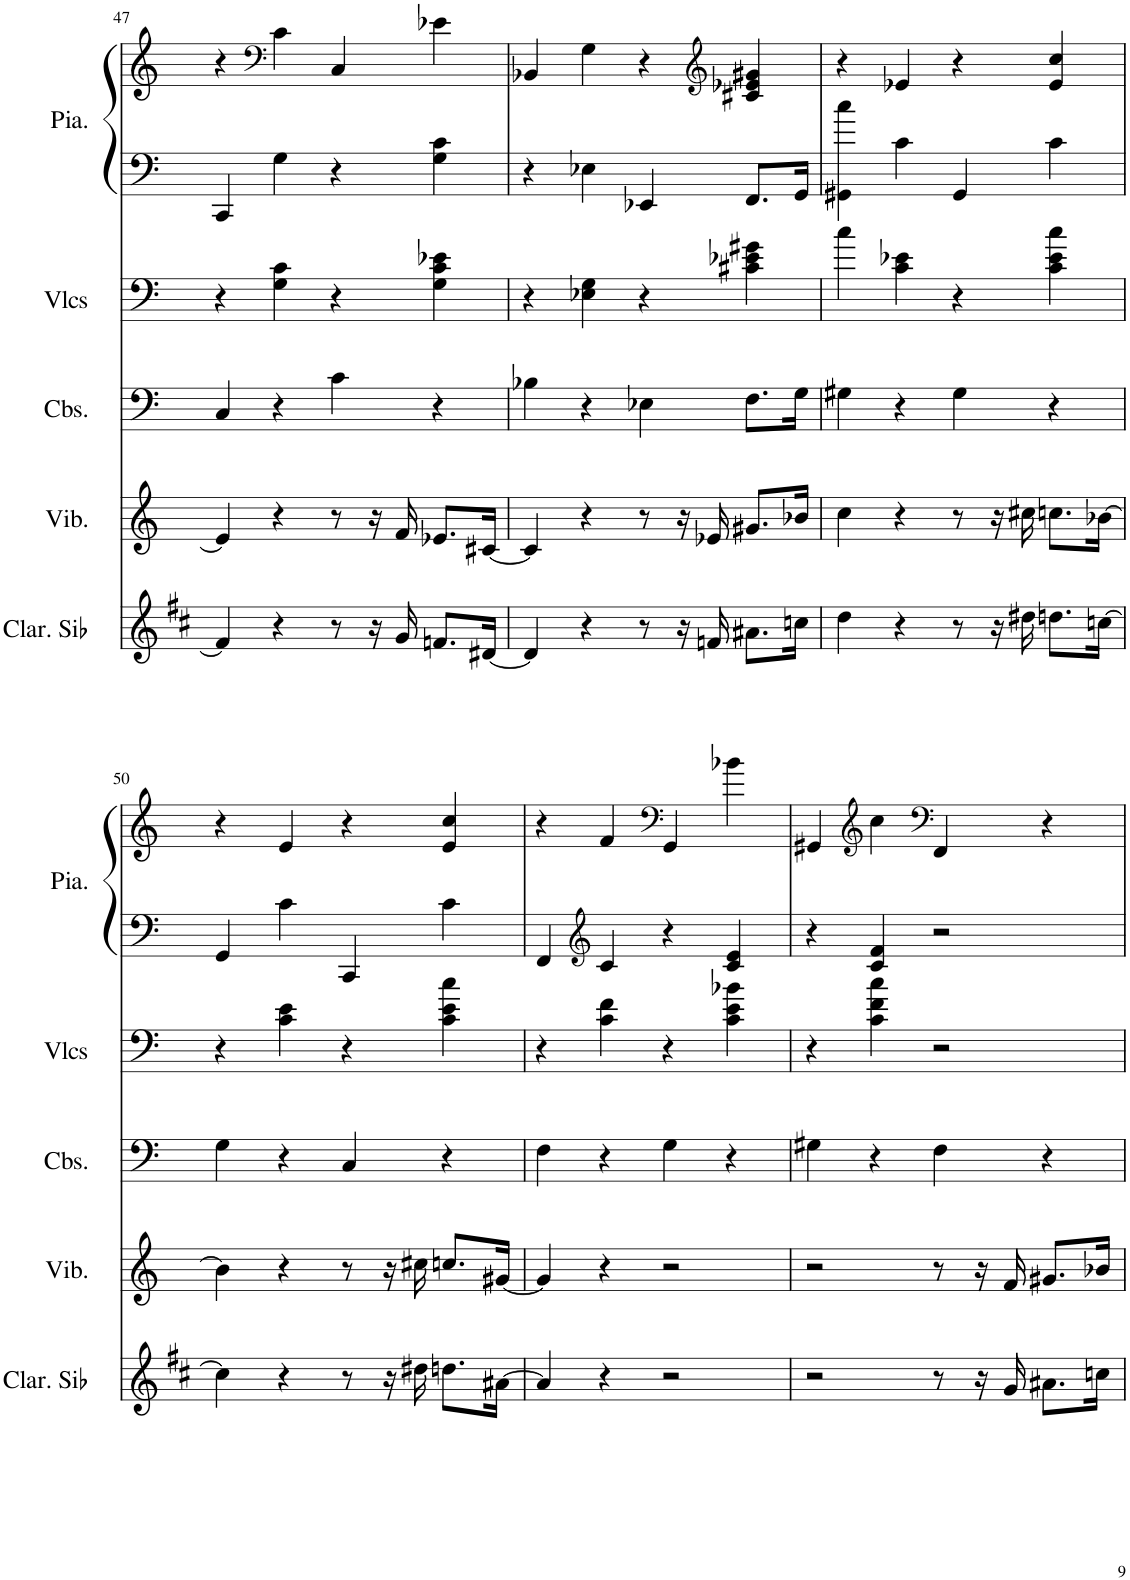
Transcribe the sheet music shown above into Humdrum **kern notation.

**kern	**kern	**kern	**kern	**kern	**kern
*part5	*part4	*part3	*part2	*part1	*part1
*staff6	*staff5	*staff4	*staff3	*staff2	*staff1
*I"Clarinette en Sib	*I"Vibraphone, Vibraphone	*I"Contrebasses, String Ensemble 1	*I"Violoncelles, String Ensemble 1	*I"Piano, Acoustic Grand Piano	*
*I'Clar. Sib	*I'Vib.	*I'Cbs.	*I'Vlcs	*I'Pia.	*
!!LO:PB:g=z
*clefG2	*clefG2	*clefF4	*clefF4	*clefF4	*clefG2
*Trd1c2	*	*Trd7c12	*	*	*
*k[f#c#]	*k[]	*k[]	*k[]	*k[]	*k[]
*M4/4	*M4/4	*M4/4	*M4/4	*M4/4	*M4/4
=47	=47	=47	=47	=47	=47
4f/]	4e-/]	4C/	4r	4CC/	4r
*	*	*	*	*	*clefF4
4r	4r	4r	4G\ 4c\	4G\	4c\
8r	8r	4c\	4r	4r	4C/
16r	16r	.	.	.	.
16g/	16f/	.	.	.	.
8.fn/L	8.e-X/L	4r	4G\ 4c\ 4e-X\	4G\ 4c\	4e-X\
[16d#X/Jk	[16c#X/Jk	.	.	.	.
=48	=48	=48	=48	=48	=48
4d#/]	4c#/]	4B-X\	4r	4r	4BB-X/
4r	4r	4r	4E-X\ 4G\	4E-X\	4G\
8r	8r	4E-X\	4r	4EE-X/	4r
16r	16r	.	.	.	.
16fn/	16e-X/	.	.	.	.
*	*	*	*	*	*clefG2
8.a#X\L	8.g#X/L	8.F\L	4c#X\ 4e-X\ 4g#X\	8.FF/L	4c#X/ 4e-X/ 4g#X/
16ccn\Jk	16b-X/Jk	16G\Jk	.	16GG/Jk	.
=49	=49	=49	=49	=49	=49
4dd\	4cc\	4G#X\	4cc\	4GG#X\ 4cc\	4r
4r	4r	4r	4c\ 4e-X\	4c\	4e-X/
8r	8r	4G#\	4r	4GG#/	4r
16r	16r	.	.	.	.
16dd#X\	16cc#X\	.	.	.	.
8.ddn\L	8.ccn\L	4r	4c\ 4e-\ 4cc\	4c\	4e-/ 4cc/
[16ccn\Jk	[16b-X\Jk	.	.	.	.
!!LO:LB:g=z
=50	=50	=50	=50	=50	=50
4cc\]	4b-\]	4G\	4r	4GG/	4r
4r	4r	4r	4c\ 4e\	4c\	4e/
8r	8r	4C/	4r	4CC/	4r
16r	16r	.	.	.	.
16dd#X\	16cc#X\	.	.	.	.
8.ddn\L	8.ccn/L	4r	4c\ 4e\ 4cc\	4c\	4e/ 4cc/
[16a#X\Jk	[16g#X/Jk	.	.	.	.
=51	=51	=51	=51	=51	=51
4a#/]	4g#/]	4F\	4r	4FF/	4r
*	*	*	*	*clefG2	*
4r	4r	4r	4c\ 4f\	4c/	4f/
*	*	*	*	*	*clefF4
2r	2r	4G\	4r	4r	4GG/
.	.	4r	4c\ 4e\ 4b-X\	4c/ 4e/	4b-X\
=52	=52	=52	=52	=52	=52
2r	2r	4G#X\	4r	4r	4GG#X/
*	*	*	*	*	*clefG2
.	.	4r	4c\ 4f\ 4cc\	4c/ 4f/	4cc\
*	*	*	*	*	*clefF4
8r	8r	4F\	2r	2r	4FF/
16r	16r	.	.	.	.
16g/	16f/	.	.	.	.
8.a#X\L	8.g#X/L	4r	.	.	4r
16ccn\Jk	16b-X/Jk	.	.	.	.
=	=	=	=	=	=
*-	*-	*-	*-	*-	*-
